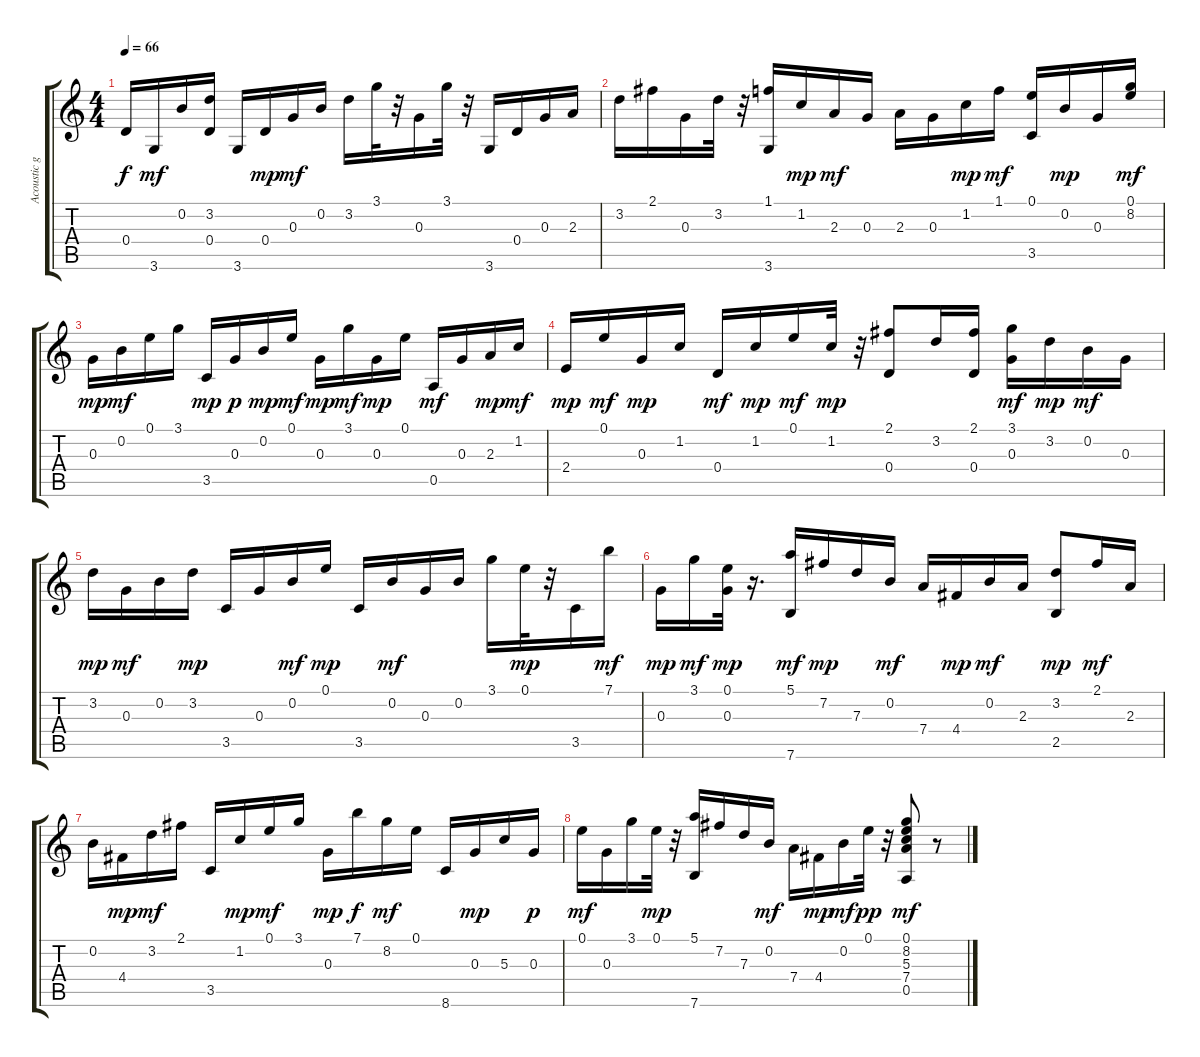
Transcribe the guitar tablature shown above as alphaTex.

\track ("Acoustic guitar" "Acoustic g") {instrument acousticguitarnylon}
\staff {score tabs}
\tuning (E4 B3 G3 D3 A2 E2) {hide}
\ts (4 4)
\tempo 66
\clef g2
\ks c
0.4{t}.16{dy f} 3.6.16{dy mf} 0.2.16 (3.2 0.4).16 3.6.16 0.4.16{dy mp} 0.3.16{dy mf} 0.2.16 3.2.16 3.1.32 r.32 0.3.16 3.1.32 r.32 3.6.16 0.4.16 0.3.16 2.3.16 |
3.2.16 2.1.16 0.3.16 3.2.32 r.32 (1.1 3.6).16 1.2.16{dy mp} 2.3.16{dy mf} 0.3.16 2.3.16 0.3.16 1.2.16{dy mp} 1.1.16{dy mf} (0.1 3.5).16 0.2.16{dy mp} 0.3.16 (0.1 8.2).16{dy mf} |
0.3.16{dy mp} 0.2.16{dy mf} 0.1.16 3.1.16 3.5.16{dy mp} 0.3.16{dy p} 0.2.16{dy mp} 0.1.16{dy mf} 0.3.16{dy mp} 3.1.16{dy mf} 0.3.16{dy mp} 0.1.16 0.5.16{dy mf} 0.3.16 2.3.16{dy mp} 1.2.16{dy mf} |
2.4.16{dy mp} 0.1.16{dy mf} 0.3.16{dy mp} 1.2.16 0.4.16{dy mf} 1.2.16{dy mp} 0.1.16{dy mf} 1.2.32{dy mp} r.32 (2.1 0.4).8 3.2.16 (2.1 0.4).16 (3.1 0.3).16{dy mf} 3.2.16{dy mp} 0.2.16{dy mf} 0.3.16 |
3.2.16{dy mp} 0.3.16{dy mf} 0.2.16 3.2.16{dy mp} 3.5.16 0.3.16 0.2.16{dy mf} 0.1.16{dy mp} 3.5.16 0.2.16{dy mf} 0.3.16 0.2.16 3.1.16 0.1.32{dy mp} r.32 3.5.16 7.1.16{dy mf} |
0.3.16{dy mp} 3.1.16{dy mf} (0.1 0.3).32{dy mp} r.16{d} (5.1 7.6).16{dy mf} 7.2.16{dy mp} 7.3.16 0.2.16{dy mf} 7.4.16 4.4.16{dy mp} 0.2.16{dy mf} 2.3.16 (3.2 2.5).8{dy mp} 2.1.16{dy mf} 2.3.16 |
0.2.16 4.4.16{dy mp} 3.2.16{dy mf} 2.1.16 3.5.16 1.2.16{dy mp} 0.1.16{dy mf} 3.1.16 0.3.16{dy mp} 7.1.16{dy f} 8.2.16{dy mf} 0.1.16 8.6.16 0.3.16{dy mp} 5.3.16 0.3.16{dy p} |
0.1.16{dy mf} 0.3.16 3.1.16 0.1.32{dy mp} r.32 (5.1 7.6).16 7.2.16 7.3.16 0.2.16{dy mf} 7.4.16 4.4.16{dy mp} 0.2.16{dy mf} 0.1.32{dy pp} r.32 (0.1 8.2 5.3 7.4 0.5).8{dy mf} r.8
